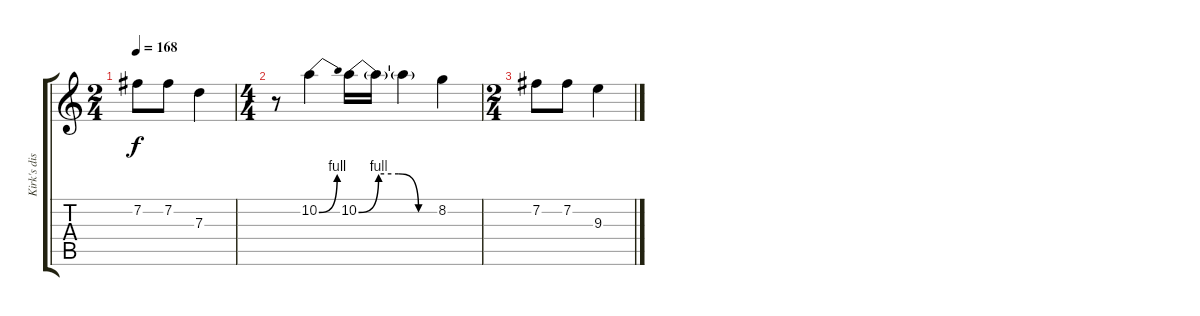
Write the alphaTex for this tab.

\track ("Kirk's distortion" "Kirk's dis") {instrument distortionguitar}
\staff {score tabs}
\tuning (E4 B3 G3 D3 A2 E2) {hide}
\ts (2 4)
\tempo 168
\clef g2
\ks c
7.2.8{dy f} 7.2.8 7.3.4 |
\ts (4 4)
r.8 10.2{be (bend 0 0 60 4)}.4 10.2{be (custom 0 0 15 4 30 4 45 0 60 0)}.16 10.2{t}.16 10.2{t}.4 8.2.4 |
\ts (2 4)
7.2.8 7.2.8 9.3.4
